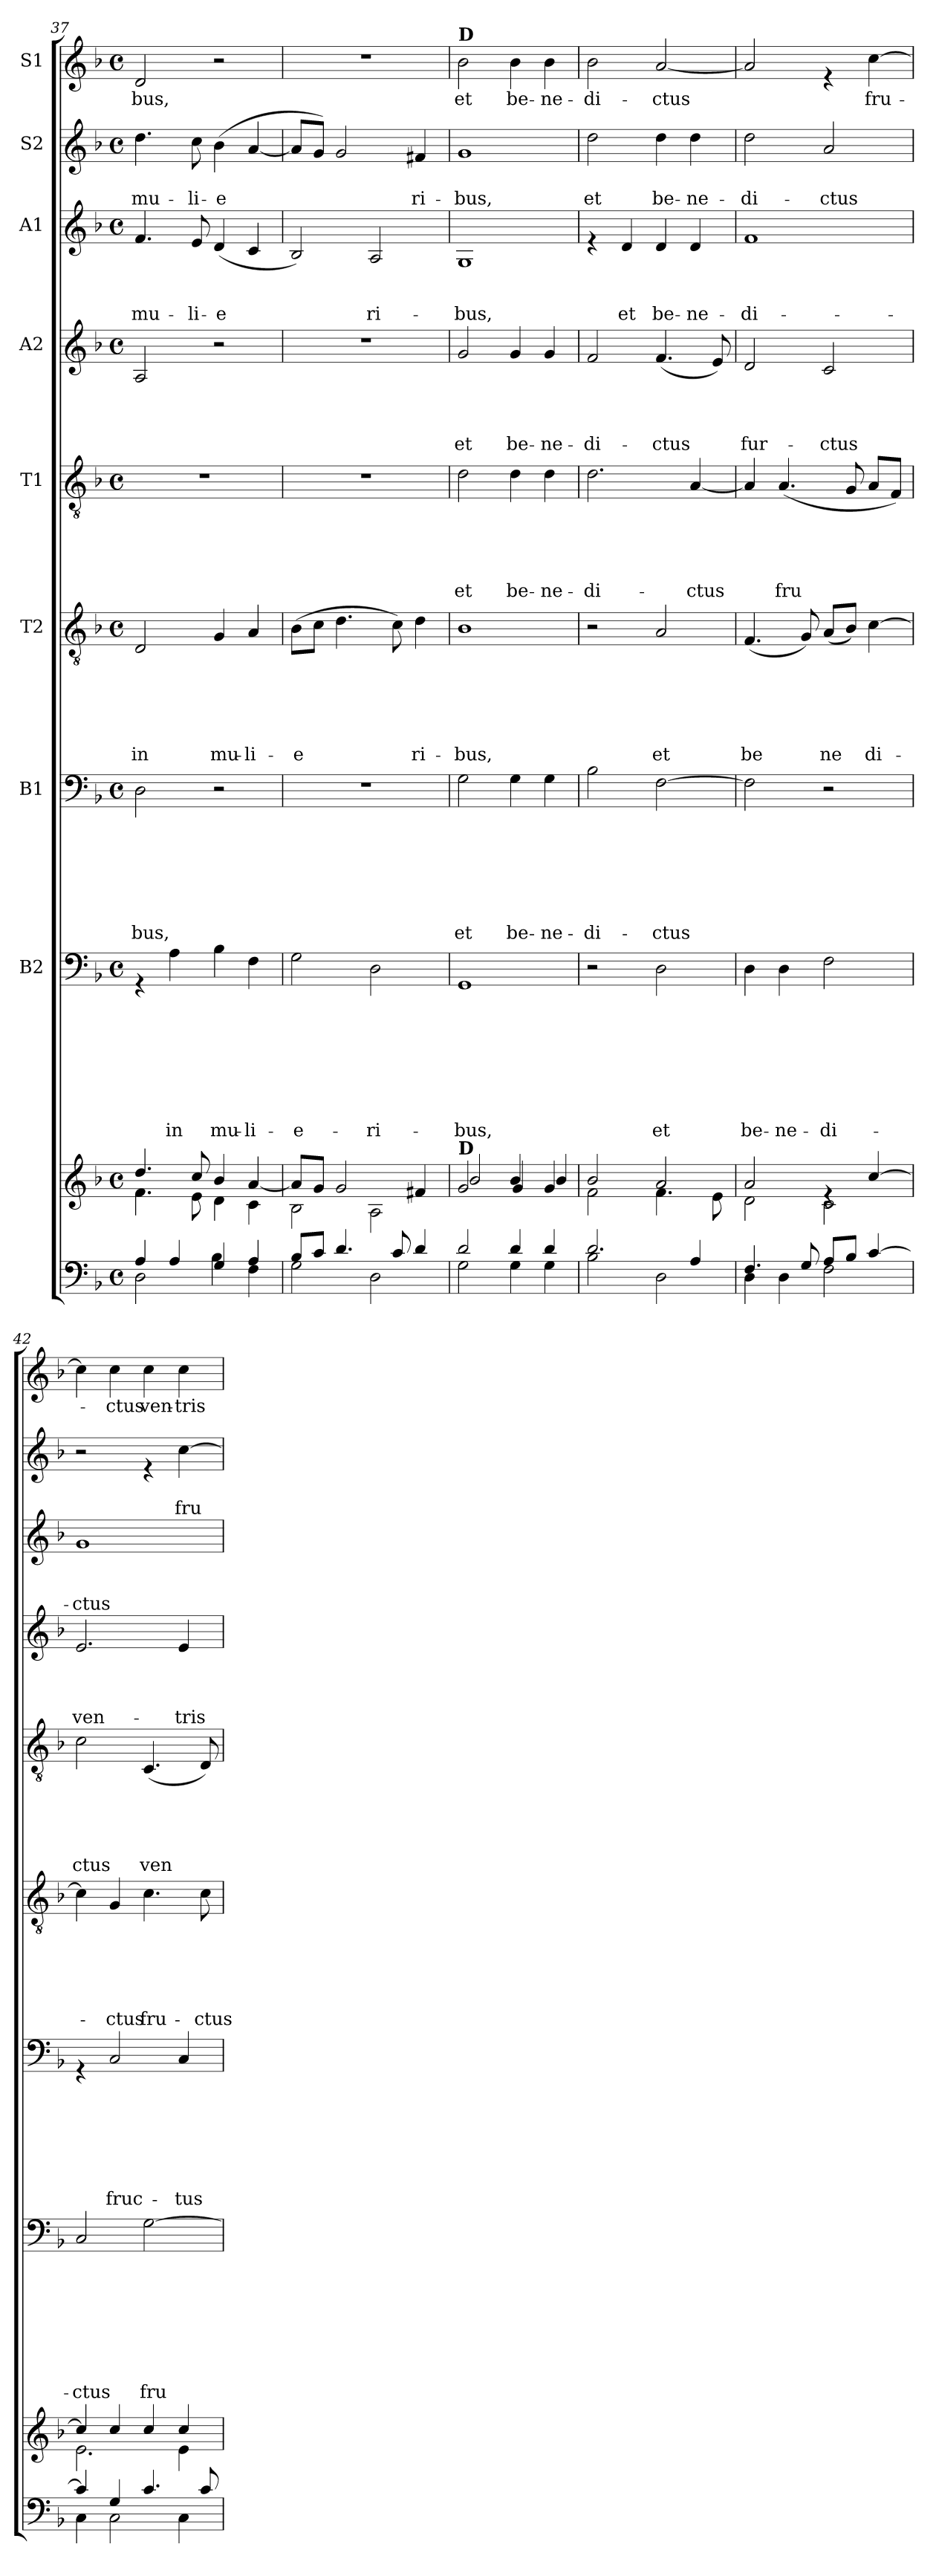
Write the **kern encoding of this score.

**kern	**kern	**kern	**text	**text	**text	**text	**text	**text	**text	**text	**kern	**text	**text	**text	**text	**text	**text	**text	**kern	**text	**text	**text	**text	**text	**text	**kern	**text	**text	**text	**text	**text	**kern	**text	**text	**text	**text	**kern	**text	**text	**text	**kern	**text	**text	**kern	**text
*part10	*part9	*part8	*part8	*part8	*part8	*part8	*part8	*part8	*part8	*part8	*part7	*part7	*part7	*part7	*part7	*part7	*part7	*part7	*part6	*part6	*part6	*part6	*part6	*part6	*part6	*part5	*part5	*part5	*part5	*part5	*part5	*part4	*part4	*part4	*part4	*part4	*part3	*part3	*part3	*part3	*part2	*part2	*part2	*part1	*part1
*staff10	*staff9	*staff8	*staff8	*staff8	*staff8	*staff8	*staff8	*staff8	*staff8	*staff8	*staff7	*staff7	*staff7	*staff7	*staff7	*staff7	*staff7	*staff7	*staff6	*staff6	*staff6	*staff6	*staff6	*staff6	*staff6	*staff5	*staff5	*staff5	*staff5	*staff5	*staff5	*staff4	*staff4	*staff4	*staff4	*staff4	*staff3	*staff3	*staff3	*staff3	*staff2	*staff2	*staff2	*staff1	*staff1
*	*	*I"B2	*	*	*	*	*	*	*	*	*I"B1	*	*	*	*	*	*	*	*I"T2	*	*	*	*	*	*	*I"T1	*	*	*	*	*	*I"A2	*	*	*	*	*I"A1	*	*	*	*I"S2	*	*	*I"S1	*
!!LO:PB:g=z
*clefF4	*clefG2	*clefF4	*	*	*	*	*	*	*	*	*clefF4	*	*	*	*	*	*	*	*clefGv2	*	*	*	*	*	*	*clefGv2	*	*	*	*	*	*clefG2	*	*	*	*	*clefG2	*	*	*	*clefG2	*	*	*clefG2	*
*k[b-]	*k[b-]	*k[b-]	*	*	*	*	*	*	*	*	*k[b-]	*	*	*	*	*	*	*	*k[b-]	*	*	*	*	*	*	*k[b-]	*	*	*	*	*	*k[b-]	*	*	*	*	*k[b-]	*	*	*	*k[b-]	*	*	*k[b-]	*
*F:	*F:	*F:	*	*	*	*	*	*	*	*	*F:	*	*	*	*	*	*	*	*F:	*	*	*	*	*	*	*F:	*	*	*	*	*	*F:	*	*	*	*	*F:	*	*	*	*F:	*	*	*F:	*
*M4/4	*M4/4	*M4/4	*	*	*	*	*	*	*	*	*M4/4	*	*	*	*	*	*	*	*M4/4	*	*	*	*	*	*	*M4/4	*	*	*	*	*	*M4/4	*	*	*	*	*M4/4	*	*	*	*M4/4	*	*	*M4/4	*
*met(c)	*met(c)	*met(c)	*	*	*	*	*	*	*	*	*met(c)	*	*	*	*	*	*	*	*met(c)	*	*	*	*	*	*	*met(c)	*	*	*	*	*	*met(c)	*	*	*	*	*met(c)	*	*	*	*met(c)	*	*	*met(c)	*
=37	=37	=37	=37	=37	=37	=37	=37	=37	=37	=37	=37	=37	=37	=37	=37	=37	=37	=37	=37	=37	=37	=37	=37	=37	=37	=37	=37	=37	=37	=37	=37	=37	=37	=37	=37	=37	=37	=37	=37	=37	=37	=37	=37	=37	=37
*^	*^	*	*	*	*	*	*	*	*	*	*	*	*	*	*	*	*	*	*	*	*	*	*	*	*	*	*	*	*	*	*	*	*	*	*	*	*	*	*	*	*	*	*	*	*
!	!	!	!	!	!	!	!	!	!	!	!	!	!	!	!	!	!	!	!	!LO:LY:b	!	!	!	!	!	!	!LO:LY:b	!	!	!	!	!	!	!	!	!	!	!	!	!	!	!LO:LY:b	!	!	!LO:LY:b	!	!LO:LY:b
4A/	2D\	4.f\	4.dd/	4rGG	.	.	.	.	.	.	.	.	2D\	.	.	.	.	.	.	-bus,	2D/	.	.	.	.	.	in	1r	.	.	.	.	.	2A/	.	.	.	.	4.f/	.	.	mu-	4.dd\	.	mu-	2d/	-bus,
!	!	!	!	!	!	!	!	!	!	!	!	!LO:LY:b	!	!	!	!	!	!	!	!	!	!	!	!	!	!	!	!	!	!	!	!	!	!	!	!	!	!	!	!	!	!	!	!	!	!	!
4A/	.	.	.	4A\	.	.	.	.	.	.	.	in	.	.	.	.	.	.	.	.	.	.	.	.	.	.	.	.	.	.	.	.	.	.	.	.	.	.	.	.	.	.	.	.	.	.	.
!	!	!	!	!	!	!	!	!	!	!	!	!	!	!	!	!	!	!	!	!	!	!	!	!	!	!	!	!	!	!	!	!	!	!	!	!	!	!	!	!	!	!LO:LY:b	!	!	!LO:LY:b	!	!
.	.	8e\	8cc/	.	.	.	.	.	.	.	.	.	.	.	.	.	.	.	.	.	.	.	.	.	.	.	.	.	.	.	.	.	.	.	.	.	.	.	8e/	.	.	-li-	8cc\	.	-li-	.	.
!	!	!	!	!	!	!	!	!	!	!	!	!LO:LY:b	!	!	!	!	!	!	!	!	!	!	!	!	!	!	!LO:LY:b	!	!	!	!	!	!	!	!	!	!	!	!	!	!	!LO:LY:b	!	!	!LO:LY:b	!	!
4G/	4B-\	4d\	4b-/	4B-\	.	.	.	.	.	.	.	mu-	2r	.	.	.	.	.	.	.	4G/	.	.	.	.	.	mu-	.	.	.	.	.	.	2r	.	.	.	.	(<4d/	.	.	-e	(>4b-\	.	-e	2r	.
!	!	!	!	!	!	!	!	!	!	!	!	!LO:LY:b	!	!	!	!	!	!	!	!	!	!	!	!	!	!	!LO:LY:b	!	!	!	!	!	!	!	!	!	!	!	!	!	!	!	!	!	!	!	!
4A/	4F\	4c\	[<4a/	4F\	.	.	.	.	.	.	.	-li-	.	.	.	.	.	.	.	.	4A/	.	.	.	.	.	-li-	.	.	.	.	.	.	.	.	.	.	.	4c/	.	.	.	[<4a/	.	.	.	.
=38	=38	=38	=38	=38	=38	=38	=38	=38	=38	=38	=38	=38	=38	=38	=38	=38	=38	=38	=38	=38	=38	=38	=38	=38	=38	=38	=38	=38	=38	=38	=38	=38	=38	=38	=38	=38	=38	=38	=38	=38	=38	=38	=38	=38	=38	=38	=38
!	!	!	!	!	!	!	!	!	!	!	!	!LO:LY:b	!	!	!	!	!	!	!	!	!	!	!	!	!	!	!LO:LY:b	!	!	!	!	!	!	!	!	!	!	!	!	!	!	!	!	!	!	!	!
8B-/L	2G\	2B-\	8a/L]	2G\	.	.	.	.	.	.	.	-e-	1r	.	.	.	.	.	.	.	(>8B-\L	.	.	.	.	.	-e	1r	.	.	.	.	.	1r	.	.	.	.	2B-/)	.	.	.	8a/L]	.	.	1r	.
8c/J	.	.	8g/J	.	.	.	.	.	.	.	.	.	.	.	.	.	.	.	.	.	8c\J	.	.	.	.	.	.	.	.	.	.	.	.	.	.	.	.	.	.	.	.	.	8g/J)	.	.	.	.
4.d/	.	.	2g/	.	.	.	.	.	.	.	.	.	.	.	.	.	.	.	.	.	4.d\	.	.	.	.	.	.	.	.	.	.	.	.	.	.	.	.	.	.	.	.	.	2g/	.	.	.	.
!	!	!	!	!	!	!	!	!	!	!	!	!LO:LY:b	!	!	!	!	!	!	!	!	!	!	!	!	!	!	!	!	!	!	!	!	!	!	!	!	!	!	!	!	!	!LO:LY:b	!	!	!	!	!
.	2D\	2A\	.	2D\	.	.	.	.	.	.	.	-ri-	.	.	.	.	.	.	.	.	.	.	.	.	.	.	.	.	.	.	.	.	.	.	.	.	.	.	2A/	.	.	ri-	.	.	.	.	.
8c/	.	.	.	.	.	.	.	.	.	.	.	.	.	.	.	.	.	.	.	.	8c\)	.	.	.	.	.	.	.	.	.	.	.	.	.	.	.	.	.	.	.	.	.	.	.	.	.	.
!	!	!	!	!	!	!	!	!	!	!	!	!	!	!	!	!	!	!	!	!	!	!	!	!	!	!	!LO:LY:b	!	!	!	!	!	!	!	!	!	!	!	!	!	!	!	!	!	!LO:LY:b	!	!
4d/	.	.	4f#i/	.	.	.	.	.	.	.	.	.	.	.	.	.	.	.	.	.	4d\	.	.	.	.	.	ri-	.	.	.	.	.	.	.	.	.	.	.	.	.	.	.	4f#i/	.	ri-	.	.
=39	=39	=39	=39	=39	=39	=39	=39	=39	=39	=39	=39	=39	=39	=39	=39	=39	=39	=39	=39	=39	=39	=39	=39	=39	=39	=39	=39	=39	=39	=39	=39	=39	=39	=39	=39	=39	=39	=39	=39	=39	=39	=39	=39	=39	=39	=39	=39
!	!	!	!	!	!	!	!	!	!	!	!	!	!	!	!	!	!	!	!	!	!	!	!	!	!	!	!	!	!	!	!	!	!	!	!	!	!	!	!	!	!	!	!	!	!	!LO:TX:a:B:t=D	!
!	!	!LO:TX:a:B:t=D	!	!	!	!	!	!	!	!	!	!	!	!	!	!	!	!	!	!	!	!	!	!	!	!	!	!	!	!	!	!	!	!	!	!	!	!	!	!	!	!	!	!	!	!	!
!	!	!	!	!	!	!	!	!	!	!	!	!LO:LY:b	!	!	!	!	!	!	!	!LO:LY:b	!	!	!	!	!	!	!LO:LY:b	!	!	!	!	!	!LO:LY:b	!	!	!	!	!LO:LY:b	!	!	!	!LO:LY:b	!	!	!LO:LY:b	!	!LO:LY:b
2d/	2G\	2g/	2b-/	1GG	.	.	.	.	.	.	.	-bus,	2G\	.	.	.	.	.	.	et	1B-	.	.	.	.	.	-bus,	2d\	.	.	.	.	et	2g/	.	.	.	et	1G	.	.	-bus,	1g	.	-bus,	2b-\	et
!	!	!	!	!	!	!	!	!	!	!	!	!	!	!	!	!	!	!	!	!LO:LY:b	!	!	!	!	!	!	!	!	!	!	!	!	!LO:LY:b	!	!	!	!	!LO:LY:b	!	!	!	!	!	!	!	!	!LO:LY:b
4d/	4G\	4b-/	4g/	.	.	.	.	.	.	.	.	.	4G\	.	.	.	.	.	.	be-	.	.	.	.	.	.	.	4d\	.	.	.	.	be-	4g/	.	.	.	be-	.	.	.	.	.	.	.	4b-\	be-
!	!	!	!	!	!	!	!	!	!	!	!	!	!	!	!	!	!	!	!	!LO:LY:b	!	!	!	!	!	!	!	!	!	!	!	!	!LO:LY:b	!	!	!	!	!LO:LY:b	!	!	!	!	!	!	!	!	!LO:LY:b
4d/	4G\	4g/	4b-/	.	.	.	.	.	.	.	.	.	4G\	.	.	.	.	.	.	-ne-	.	.	.	.	.	.	.	4d\	.	.	.	.	-ne-	4g/	.	.	.	-ne-	.	.	.	.	.	.	.	4b-\	-ne-
=40	=40	=40	=40	=40	=40	=40	=40	=40	=40	=40	=40	=40	=40	=40	=40	=40	=40	=40	=40	=40	=40	=40	=40	=40	=40	=40	=40	=40	=40	=40	=40	=40	=40	=40	=40	=40	=40	=40	=40	=40	=40	=40	=40	=40	=40	=40	=40
!	!	!	!	!	!	!	!	!	!	!	!	!	!	!	!	!	!	!	!	!LO:LY:b	!	!	!	!	!	!	!	!	!	!	!	!	!LO:LY:b	!	!	!	!	!LO:LY:b	!	!	!	!	!	!	!LO:LY:b	!	!LO:LY:b
2.d/	2B-\	2b-/	2f\	2r	.	.	.	.	.	.	.	.	2B-\	.	.	.	.	.	.	-di-	2r	.	.	.	.	.	.	2.d\	.	.	.	.	-di-	2f/	.	.	.	-di-	4re	.	.	.	2dd\	.	et	2b-\	-di-
!	!	!	!	!	!	!	!	!	!	!	!	!	!	!	!	!	!	!	!	!	!	!	!	!	!	!	!	!	!	!	!	!	!	!	!	!	!	!	!	!	!	!LO:LY:b	!	!	!	!	!
.	.	.	.	.	.	.	.	.	.	.	.	.	.	.	.	.	.	.	.	.	.	.	.	.	.	.	.	.	.	.	.	.	.	.	.	.	.	.	4d/	.	.	et	.	.	.	.	.
!	!	!	!	!	!	!	!	!	!	!	!	!LO:LY:b	!	!	!	!	!	!	!	!LO:LY:b	!	!	!	!	!	!	!LO:LY:b	!	!	!	!	!	!	!	!	!	!	!LO:LY:b	!	!	!	!LO:LY:b	!	!	!LO:LY:b	!	!LO:LY:b
.	2D\	2a/	4.f\	2D\	.	.	.	.	.	.	.	et	[>2F\	.	.	.	.	.	.	-ctus	2A/	.	.	.	.	.	et	.	.	.	.	.	.	(<4.f/	.	.	.	-ctus	4d/	.	.	be-	4dd\	.	be-	[<2a/	-ctus
!	!	!	!	!	!	!	!	!	!	!	!	!	!	!	!	!	!	!	!	!	!	!	!	!	!	!	!	!	!	!	!	!	!LO:LY:b	!	!	!	!	!	!	!	!	!LO:LY:b	!	!	!LO:LY:b	!	!
4A/	.	.	.	.	.	.	.	.	.	.	.	.	.	.	.	.	.	.	.	.	.	.	.	.	.	.	.	[<4A/	.	.	.	.	-ctus	.	.	.	.	.	4d/	.	.	-ne-	4dd\	.	-ne-	.	.
.	.	.	8e\	.	.	.	.	.	.	.	.	.	.	.	.	.	.	.	.	.	.	.	.	.	.	.	.	.	.	.	.	.	.	8e/)	.	.	.	.	.	.	.	.	.	.	.	.	.
!!LO:PB:g=z
=41	=41	=41	=41	=41	=41	=41	=41	=41	=41	=41	=41	=41	=41	=41	=41	=41	=41	=41	=41	=41	=41	=41	=41	=41	=41	=41	=41	=41	=41	=41	=41	=41	=41	=41	=41	=41	=41	=41	=41	=41	=41	=41	=41	=41	=41	=41	=41
!	!	!	!	!	!	!	!	!	!	!	!	!LO:LY:b	!	!	!	!	!	!	!	!	!	!	!	!	!	!	!LO:LY:b	!	!	!	!	!	!	!	!	!	!	!LO:LY:b	!	!	!	!LO:LY:b	!	!	!LO:LY:b	!	!
4.F/	4D\	2a/	2d\	4D\	.	.	.	.	.	.	.	be-	2F\]	.	.	.	.	.	.	.	(<4.F/	.	.	.	.	.	be	4A/]	.	.	.	.	.	2d/	.	.	.	fur-	1f	.	.	-di-	2dd\	.	-di-	2a/]	.
!	!	!	!	!	!	!	!	!	!	!	!	!LO:LY:b	!	!	!	!	!	!	!	!	!	!	!	!	!	!	!	!	!	!	!	!	!LO:LY:b	!	!	!	!	!	!	!	!	!	!	!	!	!	!
.	4D\	.	.	4D\	.	.	.	.	.	.	.	-ne-	.	.	.	.	.	.	.	.	.	.	.	.	.	.	.	(<4.A/	.	.	.	.	fru	.	.	.	.	.	.	.	.	.	.	.	.	.	.
8G/	.	.	.	.	.	.	.	.	.	.	.	.	.	.	.	.	.	.	.	.	8G/)	.	.	.	.	.	.	.	.	.	.	.	.	.	.	.	.	.	.	.	.	.	.	.	.	.	.
!	!	!	!	!	!	!	!	!	!	!	!	!LO:LY:b	!	!	!	!	!	!	!	!	!	!	!	!	!	!	!LO:LY:b	!	!	!	!	!	!	!	!	!	!	!LO:LY:b	!	!	!	!	!	!	!LO:LY:b	!	!
8A/L	2F\	4re	2c\	2F\	.	.	.	.	.	.	.	-di-	2r	.	.	.	.	.	.	.	(<8A/L	.	.	.	.	.	ne	.	.	.	.	.	.	2c/	.	.	.	-ctus	.	.	.	.	2a/	.	-ctus	4re	.
8B-/J	.	.	.	.	.	.	.	.	.	.	.	.	.	.	.	.	.	.	.	.	8B-/J)	.	.	.	.	.	.	8G/	.	.	.	.	.	.	.	.	.	.	.	.	.	.	.	.	.	.	.
!	!	!	!	!	!	!	!	!	!	!	!	!	!	!	!	!	!	!	!	!	!	!	!	!	!	!	!LO:LY:b	!	!	!	!	!	!	!	!	!	!	!	!	!	!	!	!	!	!	!	!LO:LY:b
[<4c/	.	[<4cc/	.	.	.	.	.	.	.	.	.	.	.	.	.	.	.	.	.	.	[>4c\	.	.	.	.	.	di-	8A/L	.	.	.	.	.	.	.	.	.	.	.	.	.	.	.	.	.	[>4cc\	fru-
.	.	.	.	.	.	.	.	.	.	.	.	.	.	.	.	.	.	.	.	.	.	.	.	.	.	.	.	8F/J)	.	.	.	.	.	.	.	.	.	.	.	.	.	.	.	.	.	.	.
=42	=42	=42	=42	=42	=42	=42	=42	=42	=42	=42	=42	=42	=42	=42	=42	=42	=42	=42	=42	=42	=42	=42	=42	=42	=42	=42	=42	=42	=42	=42	=42	=42	=42	=42	=42	=42	=42	=42	=42	=42	=42	=42	=42	=42	=42	=42	=42
!	!	!	!	!	!	!	!	!	!	!	!	!LO:LY:b	!	!	!	!	!	!	!	!	!	!	!	!	!	!	!	!	!	!	!	!	!LO:LY:b	!	!	!	!	!LO:LY:b	!	!	!	!LO:LY:b	!	!	!	!	!
4c/]	4C\	4cc/]	2.e\	2C/	.	.	.	.	.	.	.	-ctus	4rGG	.	.	.	.	.	.	.	4c\]	.	.	.	.	.	.	2c\	.	.	.	.	ctus	2.e/	.	.	.	ven-	1g	.	.	-ctus	2r	.	.	4cc\]	.
!	!	!	!	!	!	!	!	!	!	!	!	!	!	!	!	!	!	!	!	!LO:LY:b	!	!	!	!	!	!	!LO:LY:b	!	!	!	!	!	!	!	!	!	!	!	!	!	!	!	!	!	!	!	!LO:LY:b
4G/	2C\	4cc/	.	.	.	.	.	.	.	.	.	.	2C/	.	.	.	.	.	.	fruc-	4G/	.	.	.	.	.	-ctus	.	.	.	.	.	.	.	.	.	.	.	.	.	.	.	.	.	.	4cc\	-ctus
!	!	!	!	!	!	!	!	!	!	!	!	!LO:LY:b	!	!	!	!	!	!	!	!	!	!	!	!	!	!	!LO:LY:b	!	!	!	!	!	!LO:LY:b	!	!	!	!	!	!	!	!	!	!	!	!	!	!LO:LY:b
4.c/	.	4cc/	.	[>2G\	.	.	.	.	.	.	.	fru-	.	.	.	.	.	.	.	.	4.c\	.	.	.	.	.	fru-	(<4.C/	.	.	.	.	ven	.	.	.	.	.	.	.	.	.	4re	.	.	4cc\	ven-
!	!	!	!	!	!	!	!	!	!	!	!	!	!	!	!	!	!	!	!	!LO:LY:b	!	!	!	!	!	!	!	!	!	!	!	!	!	!	!	!	!	!LO:LY:b	!	!	!	!	!	!	!LO:LY:b	!	!LO:LY:b
.	4C\	4cc/	4e\	.	.	.	.	.	.	.	.	.	4C/	.	.	.	.	.	.	-tus	.	.	.	.	.	.	.	.	.	.	.	.	.	4e/	.	.	.	-tris	.	.	.	.	[>4cc\	.	fru-	4cc\	-tris
!	!	!	!	!	!	!	!	!	!	!	!	!	!	!	!	!	!	!	!	!	!	!	!	!	!	!	!LO:LY:b	!	!	!	!	!	!	!	!	!	!	!	!	!	!	!	!	!	!	!	!
8c/	.	.	.	.	.	.	.	.	.	.	.	.	.	.	.	.	.	.	.	.	8c\	.	.	.	.	.	-ctus	8D/)	.	.	.	.	.	.	.	.	.	.	.	.	.	.	.	.	.	.	.
*v	*v	*	*	*	*	*	*	*	*	*	*	*	*	*	*	*	*	*	*	*	*	*	*	*	*	*	*	*	*	*	*	*	*	*	*	*	*	*	*	*	*	*	*	*	*	*	*
*	*v	*v	*	*	*	*	*	*	*	*	*	*	*	*	*	*	*	*	*	*	*	*	*	*	*	*	*	*	*	*	*	*	*	*	*	*	*	*	*	*	*	*	*	*	*	*
=	=	=	=	=	=	=	=	=	=	=	=	=	=	=	=	=	=	=	=	=	=	=	=	=	=	=	=	=	=	=	=	=	=	=	=	=	=	=	=	=	=	=	=	=	=
*-	*-	*-	*-	*-	*-	*-	*-	*-	*-	*-	*-	*-	*-	*-	*-	*-	*-	*-	*-	*-	*-	*-	*-	*-	*-	*-	*-	*-	*-	*-	*-	*-	*-	*-	*-	*-	*-	*-	*-	*-	*-	*-	*-	*-	*-
